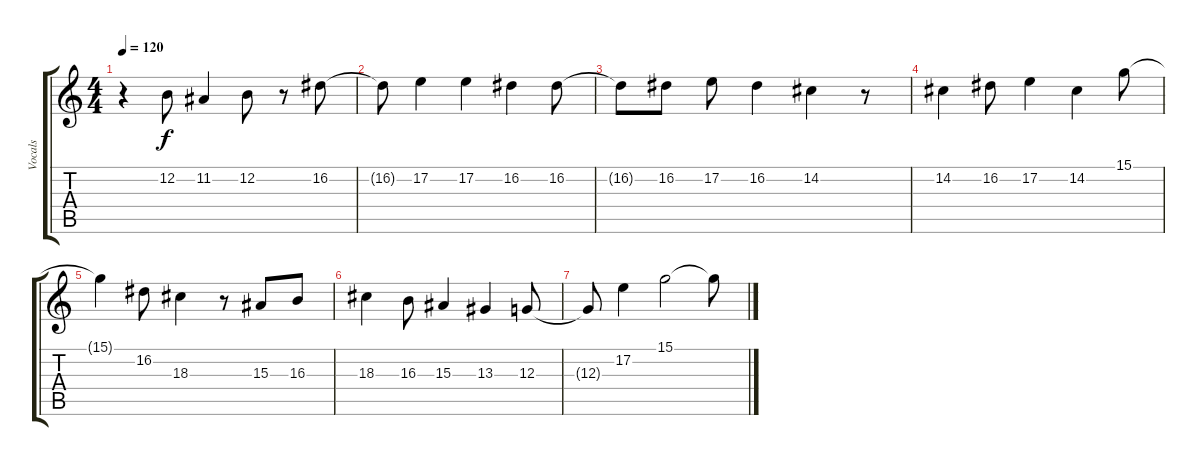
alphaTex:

\track ("Vocals" "Vocals") {instrument choiraahs}
\staff {score tabs}
\tuning (E4 B3 G3 D3 A2 E2) {hide}
\ts (4 4)
\tempo 120
\clef g2
\ks c
r.4{dy f} 12.2.8 11.2.4 12.2.8 r.8 16.2.8 |
16.2{t}.8 17.2.4 17.2.4 16.2.4 16.2.8 |
16.2{t}.8 16.2.8 17.2.8 16.2.4 14.2.4 r.8 |
14.2.4 16.2.8 17.2.4 14.2.4 15.1.8 |
15.1{t}.4 16.2.8 18.3.4 r.8 15.3.8 16.3.8 |
18.3.4 16.3.8 15.3.4 13.3.4 12.3.8 |
12.3{t}.8 17.2.4 15.1.2 15.1{t}.8
